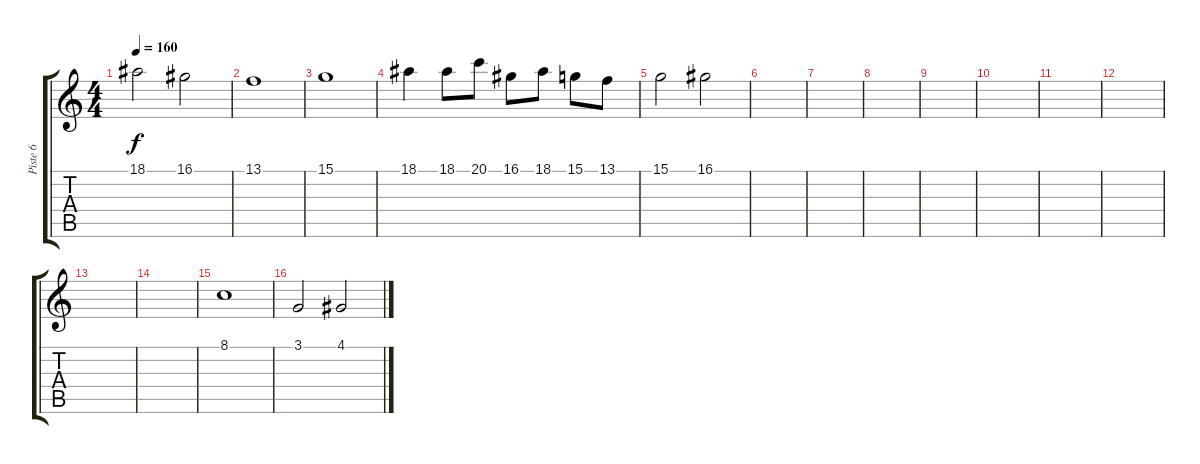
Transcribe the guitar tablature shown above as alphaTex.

\track ("Piste 6" "Piste 6") {instrument flute}
\staff {score tabs}
\tuning (E4 B3 G3 D3 A2 E2) {hide}
\ts (4 4)
\tempo 160
\clef g2
\ks c
18.1.2{dy f} 16.1.2 |
13.1.1 |
15.1.1 |
18.1.4 18.1.8 20.1.8 16.1.8 18.1.8 15.1.8 13.1.8 |
15.1.2 16.1.2 |
|
|
|
|
|
|
|
|
|
8.1.1 |
3.1.2 4.1.2
